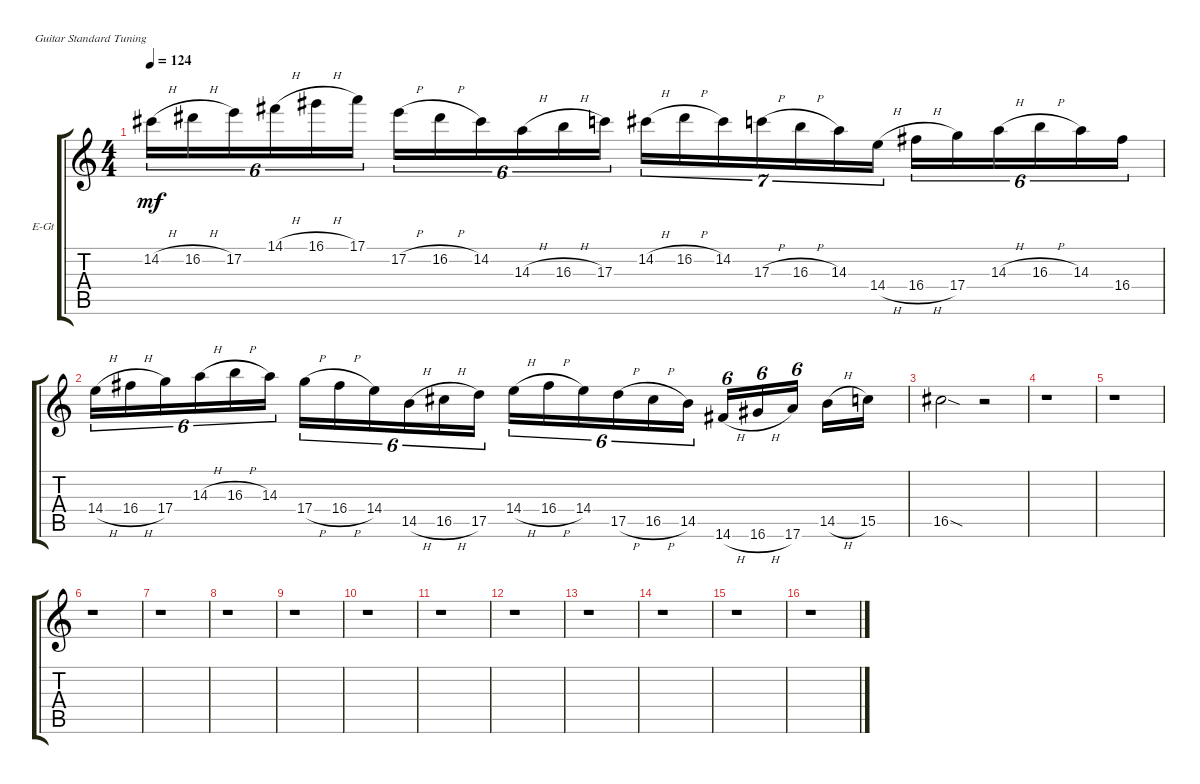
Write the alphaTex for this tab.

\defaultSystemsLayout 4
\bracketExtendMode groupsimilarinstruments
\firstSystemTrackNameOrientation horizontal
\otherSystemsTrackNameOrientation horizontal
\track ("Dave Mustaine" "E-Gt") {instrument distortionguitar}
\staff {score tabs}
\tuning (E4 B3 G3 D3 A2 E2)
\ts (4 4)
\tempo 124
\clef g2
\ks c
14.2{h}.16{tu (6 4) dy mf} 16.2{h}.16{tu (6 4)} 17.2.16{tu (6 4)} 14.1{h}.16{tu (6 4)} 16.1{h}.16{tu (6 4)} 17.1.16{tu (6 4)} 17.2{h}.16{tu (6 4)} 16.2{h}.16{tu (6 4)} 14.2.16{tu (6 4)} 14.3{h}.16{tu (6 4)} 16.3{h}.16{tu (6 4)} 17.3.16{tu (6 4)} 14.2{h}.16{tu (7 4)} 16.2{h}.16{tu (7 4)} 14.2.16{tu (7 4)} 17.3{h}.16{tu (7 4)} 16.3{h}.16{tu (7 4)} 14.3.16{tu (7 4)} 14.4{h}.16{tu (7 4)} 16.4{h}.16{tu (6 4)} 17.4.16{tu (6 4)} 14.3{h}.16{tu (6 4)} 16.3{h}.16{tu (6 4)} 14.3.16{tu (6 4)} 16.4.16{tu (6 4)} |
14.4{h}.16{tu (6 4)} 16.4{h}.16{tu (6 4)} 17.4.16{tu (6 4)} 14.3{h}.16{tu (6 4)} 16.3{h}.16{tu (6 4)} 14.3.16{tu (6 4)} 17.4{h}.16{tu (6 4)} 16.4{h}.16{tu (6 4)} 14.4.16{tu (6 4)} 14.5{h}.16{tu (6 4)} 16.5{h}.16{tu (6 4)} 17.5.16{tu (6 4)} 14.4{h}.16{tu (6 4)} 16.4{h}.16{tu (6 4)} 14.4.16{tu (6 4)} 17.5{h}.16{tu (6 4)} 16.5{h}.16{tu (6 4)} 14.5.16{tu (6 4)} 14.6{h}.16{tu (6 4)} 16.6{h}.16{tu (6 4)} 17.6.16{tu (6 4)} 14.5{h}.16 15.5.16 |
16.5{sod}.2 r.2 |
r.1 |
r.1 |
r.1 |
r.1 |
r.1 |
r.1 |
r.1 |
r.1 |
r.1 |
r.1 |
r.1 |
r.1 |
r.1
